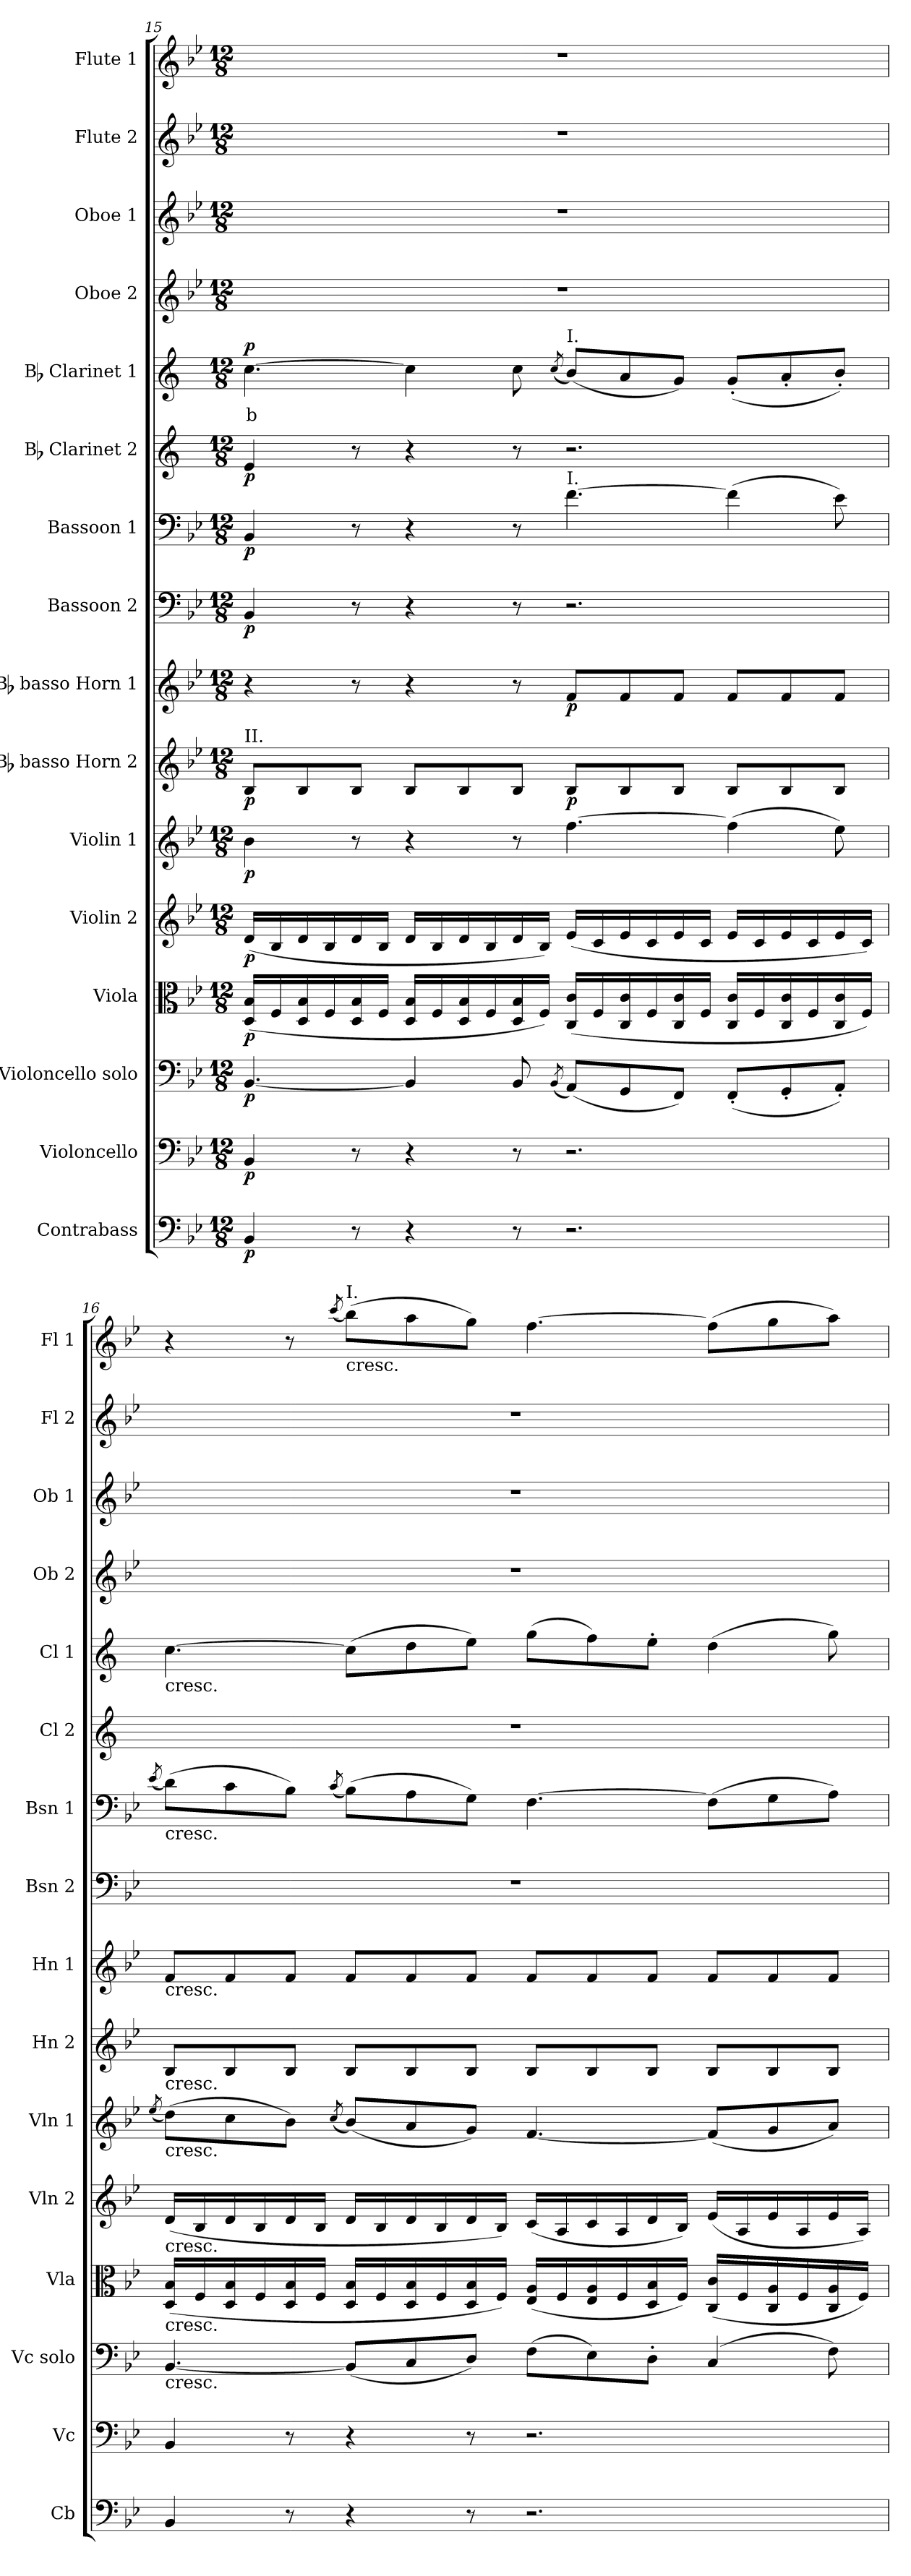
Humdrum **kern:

**kern	**dynam	**kern	**dynam	**kern	**dynam	**kern	**dynam	**kern	**dynam	**kern	**dynam	**kern	**dynam	**kern	**dynam	**kern	**dynam	**kern	**dynam	**kern	**dynam	**kern	**text	**dynam	**kern	**kern	**kern	**kern
*part16	*part16	*part15	*part15	*part14	*part14	*part13	*part13	*part12	*part12	*part11	*part11	*part10	*part10	*part9	*part9	*part8	*part8	*part7	*part7	*part6	*part6	*part5	*part5	*part5	*part4	*part3	*part2	*part1
*staff16	*staff16	*staff15	*staff15	*staff14	*staff14	*staff13	*staff13	*staff12	*staff12	*staff11	*staff11	*staff10	*staff10	*staff9	*staff9	*staff8	*staff8	*staff7	*staff7	*staff6	*staff6	*staff5	*staff5	*staff5	*staff4	*staff3	*staff2	*staff1
*I"Contrabass	*	*I"Violoncello	*	*I"Violoncello solo	*	*I"Viola	*	*I"Violin 2	*	*I"Violin 1	*	*I"Bb basso Horn 2	*	*I"Bb basso Horn 1	*	*I"Bassoon 2	*	*I"Bassoon 1	*	*I"Bb Clarinet 2	*	*I"Bb Clarinet 1	*	*	*I"Oboe 2	*I"Oboe 1	*I"Flute 2	*I"Flute 1
*I'Cb	*	*I'Vc	*	*I'Vc solo	*	*I'Vla	*	*I'Vln 2	*	*I'Vln 1	*	*I'Hn 2	*	*I'Hn 1	*	*I'Bsn 2	*	*I'Bsn 1	*	*I'Cl 2	*	*I'Cl 1	*	*	*I'Ob 2	*I'Ob 1	*I'Fl 2	*I'Fl 1
*clefF4	*	*clefF4	*	*clefF4	*	*clefC3	*	*clefG2	*	*clefG2	*	*clefG2	*	*clefG2	*	*clefF4	*	*clefF4	*	*clefG2	*	*clefG2	*	*	*clefG2	*clefG2	*clefG2	*clefG2
*ITrd7c12	*	*	*	*	*	*	*	*	*	*	*	*ITrd8c14	*	*ITrd8c14	*	*	*	*	*	*ITrd1c2	*	*ITrd1c2	*	*	*	*	*	*
*k[b-e-]	*	*k[b-e-]	*	*k[b-e-]	*	*k[b-e-]	*	*k[b-e-]	*	*k[b-e-]	*	*k[b-e-]	*	*k[b-e-]	*	*k[b-e-]	*	*k[b-e-]	*	*k[b-e-]	*	*k[b-e-]	*	*	*k[b-e-]	*k[b-e-]	*k[b-e-]	*k[b-e-]
*M12/8	*	*M12/8	*	*M12/8	*	*M12/8	*	*M12/8	*	*M12/8	*	*M12/8	*	*M12/8	*	*M12/8	*	*M12/8	*	*M12/8	*	*M12/8	*	*	*M12/8	*M12/8	*M12/8	*M12/8
=15	=15	=15	=15	=15	=15	=15	=15	=15	=15	=15	=15	=15	=15	=15	=15	=15	=15	=15	=15	=15	=15	=15	=15	=15	=15	=15	=15	=15
!	!	!	!	!	!	!	!	!	!	!	!	!LO:TX:a:t=II.	!	!	!	!	!	!	!	!	!	!	!	!	!	!	!	!
!	!LO:DY:b	!	!LO:DY:b	!	!LO:DY:b	!	!LO:DY:b	!	!LO:DY:b	!	!LO:DY:b	!	!LO:DY:b	!	!	!	!LO:DY:b	!	!LO:DY:b	!	!LO:DY:b	!	!LO:LY:b:color=#FF0000	!LO:DY:b	!	!	!	!
4BBB-/	p	4BB-/	p	[4.BB-/	p	(16D/ 16B-/LL	p	(16d/LL	p	4b-\	p	8BB-/L	p	4r	.	4BB-/	p	4BB-/	p	4d/	p	[4.b-\	b	p	1.r	1.r	1.r	1.r
.	.	.	.	.	.	16F/	.	16B-/	.	.	.	.	.	.	.	.	.	.	.	.	.	.	.	.	.	.	.	.
.	.	.	.	.	.	16D/ 16B-/	.	16d/	.	.	.	8BB-/	.	.	.	.	.	.	.	.	.	.	.	.	.	.	.	.
.	.	.	.	.	.	16F/	.	16B-/	.	.	.	.	.	.	.	.	.	.	.	.	.	.	.	.	.	.	.	.
8r	.	8r	.	.	.	16D/ 16B-/	.	16d/	.	8r	.	8BB-/J	.	8r	.	8r	.	8r	.	8r	.	.	.	.	.	.	.	.
.	.	.	.	.	.	16F/JJ	.	16B-/JJ	.	.	.	.	.	.	.	.	.	.	.	.	.	.	.	.	.	.	.	.
4r	.	4r	.	4BB-/]	.	16D/ 16B-/LL	.	16d/LL	.	4r	.	8BB-/L	.	4r	.	4r	.	4r	.	4r	.	4b-\]	.	.	.	.	.	.
.	.	.	.	.	.	16F/	.	16B-/	.	.	.	.	.	.	.	.	.	.	.	.	.	.	.	.	.	.	.	.
.	.	.	.	.	.	16D/ 16B-/	.	16d/	.	.	.	8BB-/	.	.	.	.	.	.	.	.	.	.	.	.	.	.	.	.
.	.	.	.	.	.	16F/	.	16B-/	.	.	.	.	.	.	.	.	.	.	.	.	.	.	.	.	.	.	.	.
8r	.	8r	.	8BB-/	.	16D/ 16B-/	.	16d/	.	8r	.	8BB-/J	.	8r	.	8r	.	8r	.	8r	.	8b-\	.	.	.	.	.	.
.	.	.	.	.	.	16F/JJ)	.	16B-/JJ)	.	.	.	.	.	.	.	.	.	.	.	.	.	.	.	.	.	.	.	.
.	.	.	.	(8qBB-/	.	.	.	.	.	.	.	.	.	.	.	.	.	.	.	.	.	(8qb-/	.	.	.	.	.	.
!	!	!	!	!	!	!	!	!	!	!	!	!	!	!	!	!	!	!	!	!	!	!LO:TX:a:t=I.	!	!	!	!	!	!
!	!	!	!	!	!	!	!	!	!	!	!	!	!	!	!	!	!	!LO:TX:a:t=I.	!	!	!	!	!	!	!	!	!	!
!	!	!	!	!	!	!	!	!	!	!	!	!	!LO:DY:b	!	!LO:DY:b	!	!	!	!	!	!	!	!	!	!	!	!	!
2.r	.	2.r	.	(8AA/L)	.	(16C/ 16c/LL	.	(16e-/LL	.	[4.ff\	.	8BB-/L	p	8F/L	p	2.r	.	[4.f\	.	2.r	.	(8a/L)	.	.	.	.	.	.
.	.	.	.	.	.	16F/	.	16c/	.	.	.	.	.	.	.	.	.	.	.	.	.	.	.	.	.	.	.	.
.	.	.	.	8GG/	.	16C/ 16c/	.	16e-/	.	.	.	8BB-/	.	8F/	.	.	.	.	.	.	.	8g/	.	.	.	.	.	.
.	.	.	.	.	.	16F/	.	16c/	.	.	.	.	.	.	.	.	.	.	.	.	.	.	.	.	.	.	.	.
.	.	.	.	8FF/J)	.	16C/ 16c/	.	16e-/	.	.	.	8BB-/J	.	8F/J	.	.	.	.	.	.	.	8f/J)	.	.	.	.	.	.
.	.	.	.	.	.	16F/JJ	.	16c/JJ	.	.	.	.	.	.	.	.	.	.	.	.	.	.	.	.	.	.	.	.
.	.	.	.	(8FF'/L	.	16C/ 16c/LL	.	16e-/LL	.	(4ff\]	.	8BB-/L	.	8F/L	.	.	.	(4f\]	.	.	.	(8f'/L	.	.	.	.	.	.
.	.	.	.	.	.	16F/	.	16c/	.	.	.	.	.	.	.	.	.	.	.	.	.	.	.	.	.	.	.	.
.	.	.	.	8GG'/	.	16C/ 16c/	.	16e-/	.	.	.	8BB-/	.	8F/	.	.	.	.	.	.	.	8g'/	.	.	.	.	.	.
.	.	.	.	.	.	16F/	.	16c/	.	.	.	.	.	.	.	.	.	.	.	.	.	.	.	.	.	.	.	.
.	.	.	.	8AA'/J)	.	16C/ 16c/	.	16e-/	.	8ee-\)	.	8BB-/J	.	8F/J	.	.	.	8e-\)	.	.	.	8a'/J)	.	.	.	.	.	.
.	.	.	.	.	.	16F/JJ)	.	16c/JJ)	.	.	.	.	.	.	.	.	.	.	.	.	.	.	.	.	.	.	.	.
!!LO:PB:g=z
=16	=16	=16	=16	=16	=16	=16	=16	=16	=16	=16	=16	=16	=16	=16	=16	=16	=16	=16	=16	=16	=16	=16	=16	=16	=16	=16	=16	=16
.	.	.	.	.	.	.	.	.	.	(8qee-/	.	.	.	.	.	.	.	(8qe-/	.	.	.	.	.	.	.	.	.	.
!	!	!	!	!	!	!	!	!	!	!	!	!	!	!	!	!	!	!	!	!	!	!LO:TX:b:t=cresc.	!	!	!	!	!	!
!	!	!	!	!	!	!	!	!	!	!	!	!	!	!	!	!	!	!LO:TX:b:t=cresc.	!	!	!	!	!	!	!	!	!	!
!	!	!	!	!	!	!	!	!	!	!	!	!	!	!LO:TX:b:t=cresc.	!	!	!	!	!	!	!	!	!	!	!	!	!	!
!	!	!	!	!	!	!	!	!	!	!	!	!LO:TX:b:t=cresc.	!	!	!	!	!	!	!	!	!	!	!	!	!	!	!	!
!	!	!	!	!	!	!	!	!	!	!LO:TX:b:t=cresc.	!	!	!	!	!	!	!	!	!	!	!	!	!	!	!	!	!	!
!	!	!	!	!	!	!	!	!LO:TX:b:t=cresc.	!	!	!	!	!	!	!	!	!	!	!	!	!	!	!	!	!	!	!	!
!	!	!	!	!	!	!LO:TX:b:t=cresc.	!	!	!	!	!	!	!	!	!	!	!	!	!	!	!	!	!	!	!	!	!	!
!	!	!	!	!LO:TX:b:t=cresc.	!	!	!	!	!	!	!	!	!	!	!	!	!	!	!	!	!	!	!	!	!	!	!	!
4BBB-/	.	4BB-/	.	[4.BB-/	.	(16D/ 16B-/LL	.	(16d/LL	.	(8dd\L)	.	8BB-/L	.	8F/L	.	1.r	.	(8d\L)	.	1.r	.	[4.b-\	.	.	1.r	1.r	1.r	4r
.	.	.	.	.	.	16F/	.	16B-/	.	.	.	.	.	.	.	.	.	.	.	.	.	.	.	.	.	.	.	.
.	.	.	.	.	.	16D/ 16B-/	.	16d/	.	8cc\	.	8BB-/	.	8F/	.	.	.	8c\	.	.	.	.	.	.	.	.	.	.
.	.	.	.	.	.	16F/	.	16B-/	.	.	.	.	.	.	.	.	.	.	.	.	.	.	.	.	.	.	.	.
8r	.	8r	.	.	.	16D/ 16B-/	.	16d/	.	8b-\J)	.	8BB-/J	.	8F/J	.	.	.	8B-\J)	.	.	.	.	.	.	.	.	.	8r
.	.	.	.	.	.	16F/JJ	.	16B-/JJ	.	.	.	.	.	.	.	.	.	.	.	.	.	.	.	.	.	.	.	.
.	.	.	.	.	.	.	.	.	.	(8qcc/	.	.	.	.	.	.	.	(8qc/	.	.	.	.	.	.	.	.	.	(8qccc/
!	!	!	!	!	!	!	!	!	!	!	!	!	!	!	!	!	!	!	!	!	!	!	!	!	!	!	!	!LO:TX:b:t=cresc.
!	!	!	!	!	!	!	!	!	!	!	!	!	!	!	!	!	!	!	!	!	!	!	!	!	!	!	!	!LO:TX:a:t=I.
4r	.	4r	.	(8BB-/L]	.	16D/ 16B-/LL	.	16d/LL	.	(8b-/L)	.	8BB-/L	.	8F/L	.	.	.	(8B-\L)	.	.	.	(8b-\L]	.	.	.	.	.	(8bb-\L)
.	.	.	.	.	.	16F/	.	16B-/	.	.	.	.	.	.	.	.	.	.	.	.	.	.	.	.	.	.	.	.
.	.	.	.	8C/	.	16D/ 16B-/	.	16d/	.	8a/	.	8BB-/	.	8F/	.	.	.	8A\	.	.	.	8cc\	.	.	.	.	.	8aa\
.	.	.	.	.	.	16F/	.	16B-/	.	.	.	.	.	.	.	.	.	.	.	.	.	.	.	.	.	.	.	.
8r	.	8r	.	8D/J)	.	16D/ 16B-/	.	16d/	.	8g/J)	.	8BB-/J	.	8F/J	.	.	.	8G\J)	.	.	.	8dd\J)	.	.	.	.	.	8gg\J)
.	.	.	.	.	.	16F/JJ)	.	16B-/JJ)	.	.	.	.	.	.	.	.	.	.	.	.	.	.	.	.	.	.	.	.
2.r	.	2.r	.	(8F\L	.	(16E-/ 16A/LL	.	(16c/LL	.	[4.f/	.	8BB-/L	.	8F/L	.	.	.	[4.F\	.	.	.	(8ff\L	.	.	.	.	.	[4.ff\
.	.	.	.	.	.	16F/	.	16A/	.	.	.	.	.	.	.	.	.	.	.	.	.	.	.	.	.	.	.	.
.	.	.	.	8E-\)	.	16E-/ 16A/	.	16c/	.	.	.	8BB-/	.	8F/	.	.	.	.	.	.	.	8ee-\)	.	.	.	.	.	.
.	.	.	.	.	.	16F/	.	16A/	.	.	.	.	.	.	.	.	.	.	.	.	.	.	.	.	.	.	.	.
.	.	.	.	8D'\J	.	16D/ 16B-/	.	16d/	.	.	.	8BB-/J	.	8F/J	.	.	.	.	.	.	.	8dd'\J	.	.	.	.	.	.
.	.	.	.	.	.	16F/JJ)	.	16B-/JJ)	.	.	.	.	.	.	.	.	.	.	.	.	.	.	.	.	.	.	.	.
.	.	.	.	(4C/	.	(16C/ 16c/LL	.	(16e-/LL	.	(8f/L]	.	8BB-/L	.	8F/L	.	.	.	(8F\L]	.	.	.	(4cc\	.	.	.	.	.	(8ff\L]
.	.	.	.	.	.	16F/	.	16A/	.	.	.	.	.	.	.	.	.	.	.	.	.	.	.	.	.	.	.	.
.	.	.	.	.	.	16C/ 16A/	.	16e-/	.	8g/	.	8BB-/	.	8F/	.	.	.	8G\	.	.	.	.	.	.	.	.	.	8gg\
.	.	.	.	.	.	16F/	.	16A/	.	.	.	.	.	.	.	.	.	.	.	.	.	.	.	.	.	.	.	.
.	.	.	.	8F\)	.	16C/ 16A/	.	16e-/	.	8a/J)	.	8BB-/J	.	8F/J	.	.	.	8A\J)	.	.	.	8ff\)	.	.	.	.	.	8aa\J)
.	.	.	.	.	.	16F/JJ)	.	16A/JJ)	.	.	.	.	.	.	.	.	.	.	.	.	.	.	.	.	.	.	.	.
=	=	=	=	=	=	=	=	=	=	=	=	=	=	=	=	=	=	=	=	=	=	=	=	=	=	=	=	=
*-	*-	*-	*-	*-	*-	*-	*-	*-	*-	*-	*-	*-	*-	*-	*-	*-	*-	*-	*-	*-	*-	*-	*-	*-	*-	*-	*-	*-
